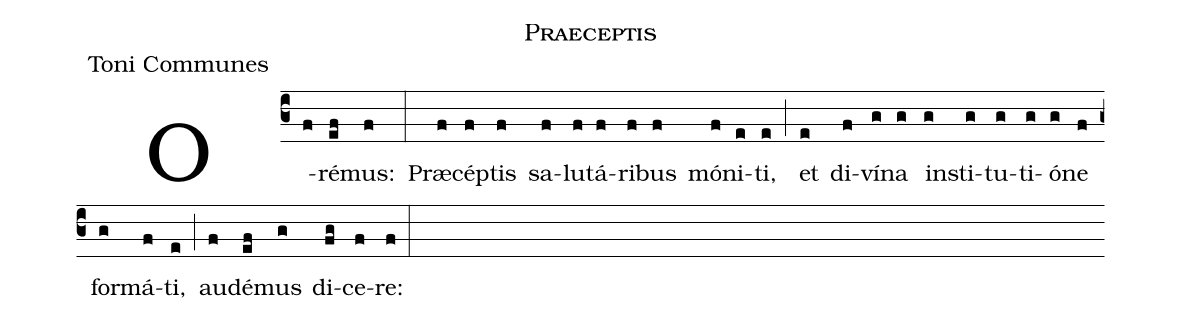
name:Praeceptis;
office-part:Toni Communes;
%%
(c3) O(f)ré(ef)mus:(f) (:) Præ(f)cép(f)tis(f) sa(f)lu(f)tá(f)ri(f)bus(f) mó(f)ni(e)ti,(e) (;) et(e) di(f)ví(g)na(g) in(g)sti(g)tu(g)ti(g)ó(g)ne(f) for(g)má(f)ti,(e) (;) au(f)dé(ef)mus(g) di(fg)ce(f)re:(f) (:)
